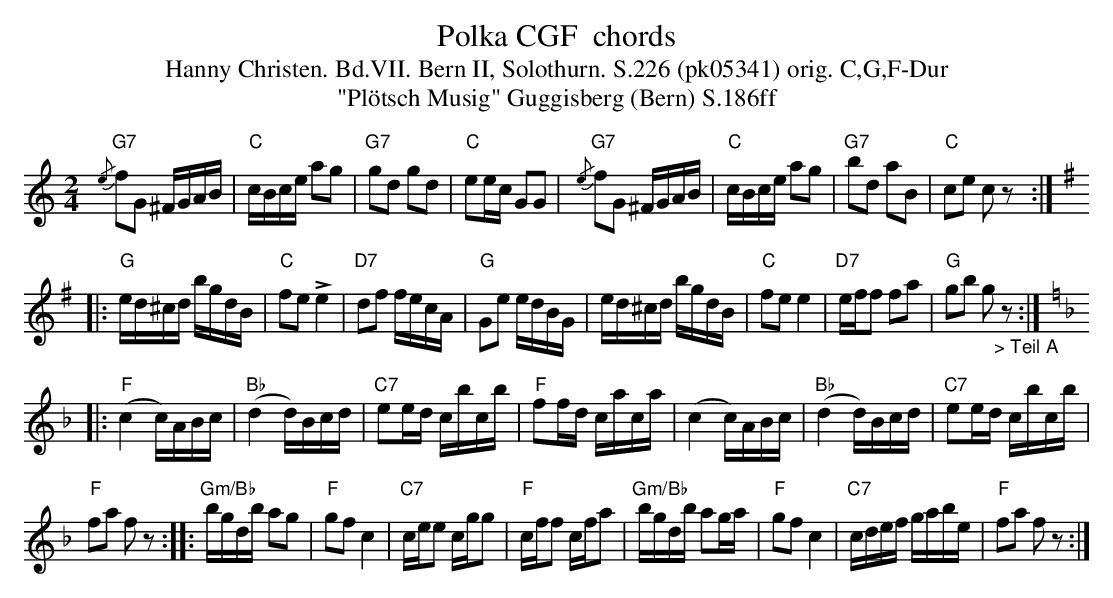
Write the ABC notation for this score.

X:1
T: Polka CGF  chords
T:Hanny Christen. Bd.VII. Bern II, Solothurn. S.226 (pk05341) orig. C,G,F-Dur
T: "Pl\"otsch Musig" Guggisberg (Bern) S.186ff
M:2/4
L:1/16
K:C %%MIDI gchordon
"G7"{/e}f2G2 ^FGAB | "C"cBce a2g2 | "G7"g2d2 g2d2 | "C"e2ec G2G2 | "G7"{/e}f2G2 ^FGAB | "C"cBce a2g2 | "G7"b2d2 a2B2 | "C"c2e2 c2z2 :: [K:G]
"G"ed^cd bgdB | "C"f2e2 +>+e4 | "D7"d2f2 fecA | "G"G2e2 edBG | ed^cd bgdB | "C"f2e2 e4 | "D7"eff2 f2a2 | "G"g2b2 g2"_> Teil A"z2 :| [K:F]
|: "F"(c4c)ABc | "Bb"(d4d)Bcd | "C7"e2ed cbcb | "F"f2fd caca | (c4c)ABc | "Bb"(d4d)Bcd | "C7"e2ed cbcb |
"F"f2a2 f2z2 :: "Gm/Bb"bgdb a2g2 |  "F"g2f2c4 | "C7"cee2 cgg2 | "F"cff2 cfa2 | "Gm/Bb"bgdb a2ga | "F"g2f2 c4 | "C7"cdef gabe | "F"f2a2 f2z2 :|
